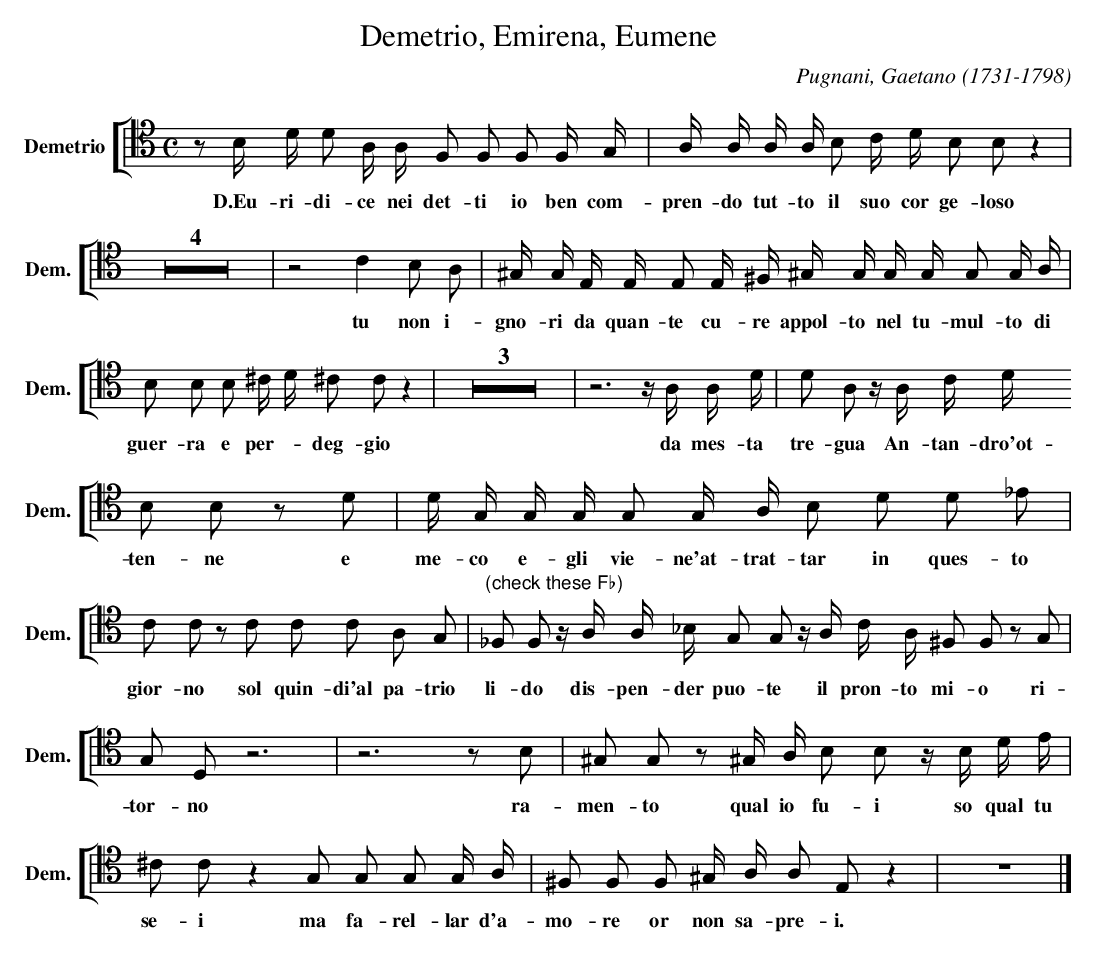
X:1
T:Demetrio, Emirena, Eumene
C:Pugnani, Gaetano (1731-1798)
M:C
L:1/4
K:C
V: 19 clef=tenor name="Demetrio" sname="Dem."
%%staves [ 19 ]
[L:1/8] z B,/ D/ D A,/ A,/ F, F, F, F,/ G,/ | A,/ A,/ A,/ A,/ B, C/ D/ B, B, z2 | Z4 | \
w: D.Eu-ri-di-ce nei det-ti io ben com-pren-do tut-to il suo cor ge-loso
   z4 C2 B, A, | ^G,/ G,/ E,/ E,/ E, E,/ ^F,/ ^G,/ G,/ G,/ G,/ G, G,/ A,/ | B, B, B, ^C/ D/ ^C C z2 | Z3 | z6 \
w: tu non i-gno-ri da quan-te cu-re appol-to nel tu-mul-to di guer-ra e per-- deg-gio
   z/A,/ A,/ D/ | D A, z/ A,/ C/ D/ B, B, z D| D/ G,/ G,/ G,/ G, G,/ A,/ B, D D _E | C C z \
w: da mes-ta tre-gua An-tan-dro'ot-ten-ne e me-co e-gli vie-ne'at-trat-tar in ques-to gior-no
   C C C A, G, | "(check these Fb)" _F, F, z/ A,/ A,/ _B,/ G, G, z/ A,/ C/ A,/ ^F, F, z G, | G, D, z6 | \
w: sol quin-di'al pa-trio li-do dis-pen-der puo-te il pron-to mi-o ri-tor-no
   z6 zB, | ^G, G, z ^G,/ A,/ B, B, z/ B,/ D/ E/ | ^C C z2 \
w: ra-men-to qual io fu-i so qual tu se-i
 G, G, G, G,/ A,/ | ^F, F, F, ^G,/ A,/ A, E, z2 | Z |]\
w: ma fa-rel-lar d'a-mo-re or non sa-pre-i.
